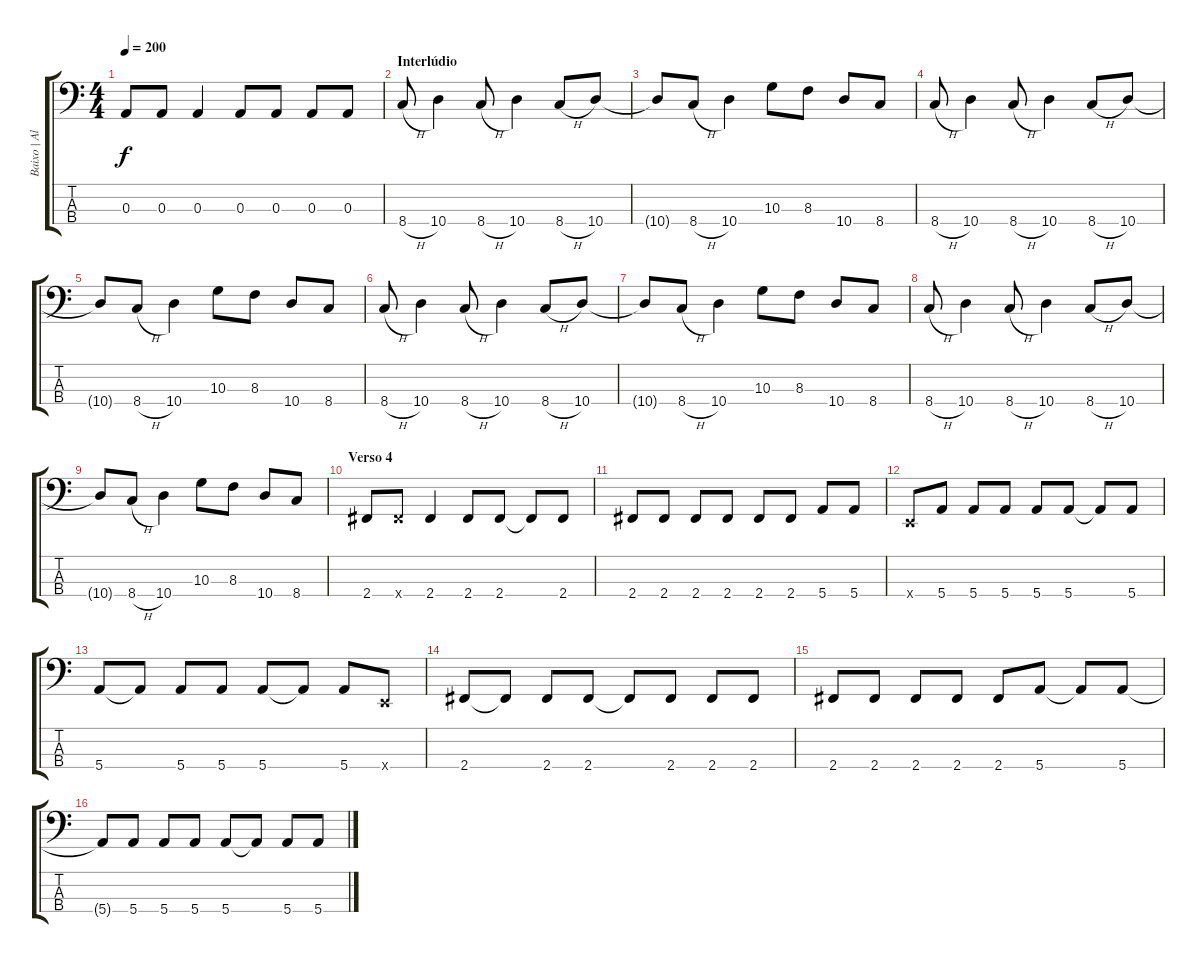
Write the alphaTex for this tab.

\track ("Baixo | Alyand" "Baixo | Al") {instrument electricbasspick}
\staff {score tabs}
\tuning (G2 D2 A1 E1) {hide}
\ts (4 4)
\tempo 200
\clef f4
\ks c
0.3{t}.8{dy f} 0.3.8 0.3.4 0.3.8 0.3.8 0.3.8 0.3.8 |
\section ("" "Interlúdio")
8.4{h}.8 10.4.4 8.4{h}.8 10.4.4 8.4{h}.8 10.4.8 |
10.4{t}.8 8.4{h}.8 10.4.4 10.3.8 8.3.8 10.4.8 8.4.8 |
8.4{h}.8 10.4.4 8.4{h}.8 10.4.4 8.4{h}.8 10.4.8 |
10.4{t}.8 8.4{h}.8 10.4.4 10.3.8 8.3.8 10.4.8 8.4.8 |
8.4{h}.8 10.4.4 8.4{h}.8 10.4.4 8.4{h}.8 10.4.8 |
10.4{t}.8 8.4{h}.8 10.4.4 10.3.8 8.3.8 10.4.8 8.4.8 |
8.4{h}.8 10.4.4 8.4{h}.8 10.4.4 8.4{h}.8 10.4.8 |
10.4{t}.8 8.4{h}.8 10.4.4 10.3.8 8.3.8 10.4.8 8.4.8 |
\section ("" "Verso 4")
2.4.8 2.4{x}.8 2.4.4 2.4.8 2.4.8 2.4{t}.8 2.4.8 |
2.4.8 2.4.8 2.4.8 2.4.8 2.4.8 2.4.8 5.4.8 5.4.8 |
0.4{x}.8 5.4.8 5.4.8 5.4.8 5.4.8 5.4.8 5.4{t}.8 5.4.8 |
5.4.8 5.4{t}.8 5.4.8 5.4.8 5.4.8 5.4{t}.8 5.4.8 0.4{x}.8 |
2.4.8 2.4{t}.8 2.4.8 2.4.8 2.4{t}.8 2.4.8 2.4.8 2.4.8 |
2.4.8 2.4.8 2.4.8 2.4.8 2.4.8 5.4.8 5.4{t}.8 5.4.8 |
5.4{t}.8 5.4.8 5.4.8 5.4.8 5.4.8 5.4{t}.8 5.4.8 5.4.8
